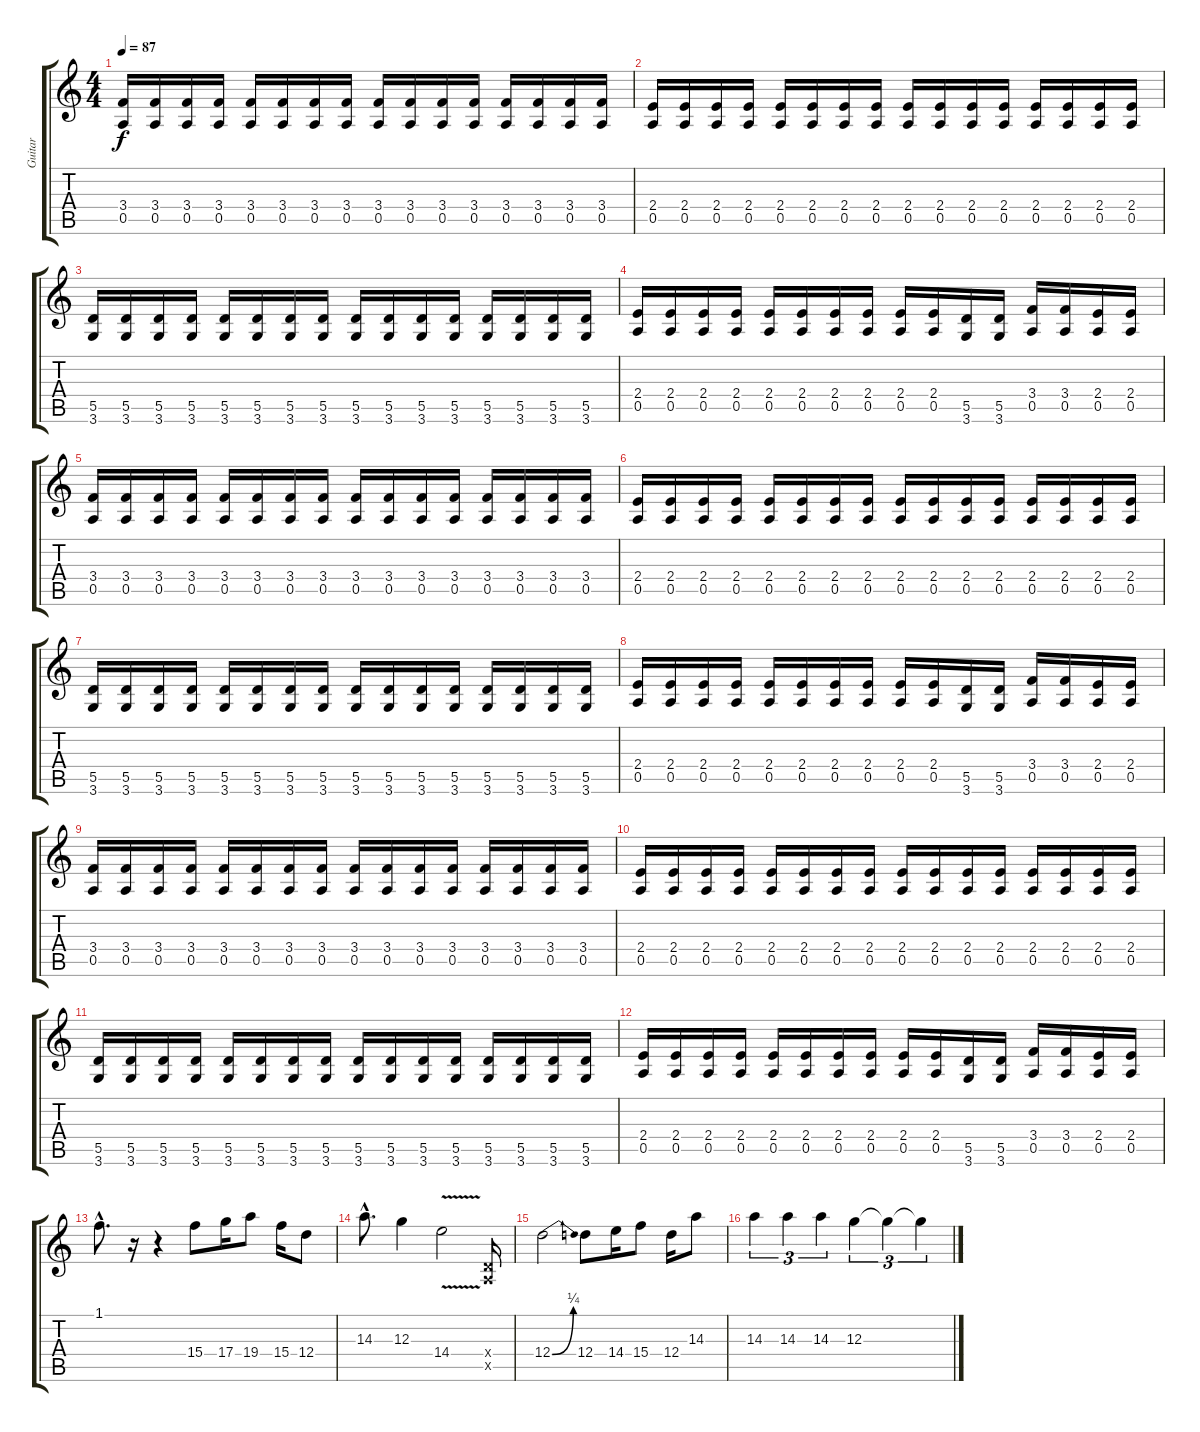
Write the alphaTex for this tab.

\track ("Guitar" "Guitar") {instrument electricguitarmuted}
\staff {score tabs}
\tuning (E4 B3 G3 D3 A2 E2) {hide}
\ts (4 4)
\tempo 87
\clef g2
\ks c
(3.4 0.5).16{dy f} (3.4 0.5).16 (3.4 0.5).16 (3.4 0.5).16 (3.4 0.5).16 (3.4 0.5).16 (3.4 0.5).16 (3.4 0.5).16 (3.4 0.5).16 (3.4 0.5).16 (3.4 0.5).16 (3.4 0.5).16 (3.4 0.5).16 (3.4 0.5).16 (3.4 0.5).16 (3.4 0.5).16 |
(2.4 0.5).16 (2.4 0.5).16 (2.4 0.5).16 (2.4 0.5).16 (2.4 0.5).16 (2.4 0.5).16 (2.4 0.5).16 (2.4 0.5).16 (2.4 0.5).16 (2.4 0.5).16 (2.4 0.5).16 (2.4 0.5).16 (2.4 0.5).16 (2.4 0.5).16 (2.4 0.5).16 (2.4 0.5).16 |
(5.5 3.6).16 (5.5 3.6).16 (5.5 3.6).16 (5.5 3.6).16 (5.5 3.6).16 (5.5 3.6).16 (5.5 3.6).16 (5.5 3.6).16 (5.5 3.6).16 (5.5 3.6).16 (5.5 3.6).16 (5.5 3.6).16 (5.5 3.6).16 (5.5 3.6).16 (5.5 3.6).16 (5.5 3.6).16 |
(2.4 0.5).16 (2.4 0.5).16 (2.4 0.5).16 (2.4 0.5).16 (2.4 0.5).16 (2.4 0.5).16 (2.4 0.5).16 (2.4 0.5).16 (2.4 0.5).16 (2.4 0.5).16 (5.5 3.6).16 (5.5 3.6).16 (3.4 0.5).16 (3.4 0.5).16 (2.4 0.5).16 (2.4 0.5).16 |
(3.4 0.5).16 (3.4 0.5).16 (3.4 0.5).16 (3.4 0.5).16 (3.4 0.5).16 (3.4 0.5).16 (3.4 0.5).16 (3.4 0.5).16 (3.4 0.5).16 (3.4 0.5).16 (3.4 0.5).16 (3.4 0.5).16 (3.4 0.5).16 (3.4 0.5).16 (3.4 0.5).16 (3.4 0.5).16 |
(2.4 0.5).16 (2.4 0.5).16 (2.4 0.5).16 (2.4 0.5).16 (2.4 0.5).16 (2.4 0.5).16 (2.4 0.5).16 (2.4 0.5).16 (2.4 0.5).16 (2.4 0.5).16 (2.4 0.5).16 (2.4 0.5).16 (2.4 0.5).16 (2.4 0.5).16 (2.4 0.5).16 (2.4 0.5).16 |
(5.5 3.6).16 (5.5 3.6).16 (5.5 3.6).16 (5.5 3.6).16 (5.5 3.6).16 (5.5 3.6).16 (5.5 3.6).16 (5.5 3.6).16 (5.5 3.6).16 (5.5 3.6).16 (5.5 3.6).16 (5.5 3.6).16 (5.5 3.6).16 (5.5 3.6).16 (5.5 3.6).16 (5.5 3.6).16 |
(2.4 0.5).16 (2.4 0.5).16 (2.4 0.5).16 (2.4 0.5).16 (2.4 0.5).16 (2.4 0.5).16 (2.4 0.5).16 (2.4 0.5).16 (2.4 0.5).16 (2.4 0.5).16 (5.5 3.6).16 (5.5 3.6).16 (3.4 0.5).16 (3.4 0.5).16 (2.4 0.5).16 (2.4 0.5).16 |
(3.4 0.5).16 (3.4 0.5).16 (3.4 0.5).16 (3.4 0.5).16 (3.4 0.5).16 (3.4 0.5).16 (3.4 0.5).16 (3.4 0.5).16 (3.4 0.5).16 (3.4 0.5).16 (3.4 0.5).16 (3.4 0.5).16 (3.4 0.5).16 (3.4 0.5).16 (3.4 0.5).16 (3.4 0.5).16 |
(2.4 0.5).16 (2.4 0.5).16 (2.4 0.5).16 (2.4 0.5).16 (2.4 0.5).16 (2.4 0.5).16 (2.4 0.5).16 (2.4 0.5).16 (2.4 0.5).16 (2.4 0.5).16 (2.4 0.5).16 (2.4 0.5).16 (2.4 0.5).16 (2.4 0.5).16 (2.4 0.5).16 (2.4 0.5).16 |
(5.5 3.6).16 (5.5 3.6).16 (5.5 3.6).16 (5.5 3.6).16 (5.5 3.6).16 (5.5 3.6).16 (5.5 3.6).16 (5.5 3.6).16 (5.5 3.6).16 (5.5 3.6).16 (5.5 3.6).16 (5.5 3.6).16 (5.5 3.6).16 (5.5 3.6).16 (5.5 3.6).16 (5.5 3.6).16 |
(2.4 0.5).16 (2.4 0.5).16 (2.4 0.5).16 (2.4 0.5).16 (2.4 0.5).16 (2.4 0.5).16 (2.4 0.5).16 (2.4 0.5).16 (2.4 0.5).16 (2.4 0.5).16 (5.5 3.6).16 (5.5 3.6).16 (3.4 0.5).16 (3.4 0.5).16 (2.4 0.5).16 (2.4 0.5).16 |
1.1{hac}.8{d} r.16 r.4 15.4.8 17.4.16 19.4.8 15.4.16 12.4.8 |
14.3{hac}.8{d} 12.3.4 14.4{v}.2 (0.4{x} 0.5{x}).16 |
12.4{be (bend 0 0 60 1)}.2 12.4.8 14.4.16 15.4.8 12.4.16 14.3.8 |
14.3.4{tu (3 2)} 14.3.4{tu (3 2)} 14.3.4{tu (3 2)} 12.3.4{tu (3 2)} 12.3{t}.4{tu (3 2)} 12.3{t}.4{tu (3 2)}
